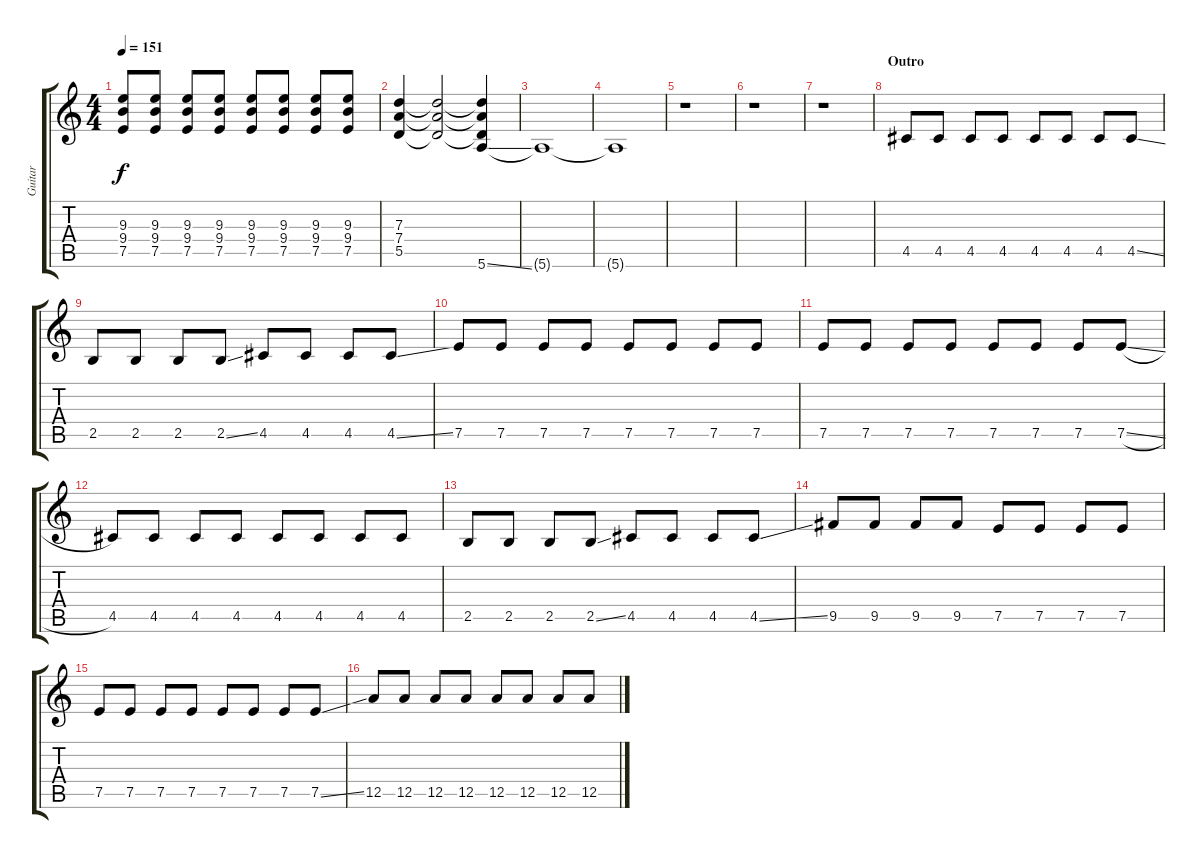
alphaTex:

\track ("Guitar" "Guitar") {instrument distortionguitar}
\staff {score tabs}
\tuning (E4 B3 G3 D3 A2 E2) {hide}
\ts (4 4)
\tempo 151
\clef g2
\ks c
(9.3 9.4 7.5).8{dy f} (9.3 9.4 7.5).8 (9.3 9.4 7.5).8 (9.3 9.4 7.5).8 (9.3 9.4 7.5).8 (9.3 9.4 7.5).8 (9.3 9.4 7.5).8 (9.3 9.4 7.5).8 |
(7.3 7.4 5.5).4 (7.3{t} 7.4{t} 5.5{t}).2 (7.3{t} 7.4{t} 5.5{t} 5.6{ss}).4 |
5.6{t}.1 |
5.6{t}.1 |
r.1 |
r.1 |
r.1 |
\section ("" "Outro")
4.5.8{volume 14} 4.5.8 4.5.8 4.5.8 4.5.8 4.5.8 4.5.8 4.5{ss}.8 |
2.5.8 2.5.8 2.5.8 2.5{ss}.8 4.5.8 4.5.8 4.5.8 4.5{ss}.8 |
7.5.8 7.5.8 7.5.8 7.5.8 7.5.8 7.5.8 7.5.8 7.5.8 |
7.5.8 7.5.8 7.5.8 7.5.8 7.5.8 7.5.8 7.5.8 7.5{sl}.8 |
4.5.8 4.5.8 4.5.8 4.5.8 4.5.8 4.5.8 4.5.8 4.5.8 |
2.5.8 2.5.8 2.5.8 2.5{ss}.8 4.5.8 4.5.8 4.5.8 4.5{ss}.8 |
9.5.8 9.5.8 9.5.8 9.5.8 7.5.8 7.5.8 7.5.8 7.5.8 |
7.5.8 7.5.8 7.5.8 7.5.8 7.5.8 7.5.8 7.5.8 7.5{ss}.8 |
12.5.8 12.5.8 12.5.8 12.5.8 12.5.8 12.5.8 12.5.8 12.5.8
